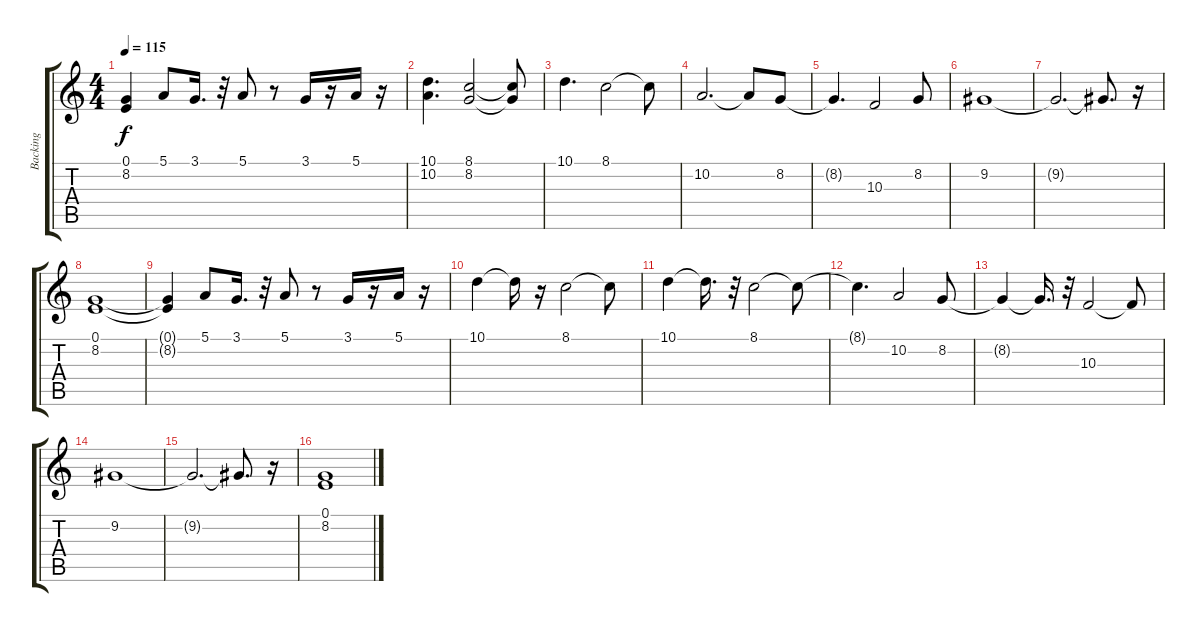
\track ("Backing" "Backing") {instrument rockorgan}
\staff {score tabs}
\tuning (E4 B3 G3 D3 A2 E2) {hide}
\ts (4 4)
\tempo 115
\clef g2
\ks c
(0.1{t} 8.2{t}).4{dy f} 5.1.8 3.1.16{d} r.32 5.1.8 r.8 3.1.16 r.16 5.1.16 r.16 |
(10.1 10.2).4{d} (8.1 8.2).2 (8.1{t} 8.2{t}).8 |
10.1.4{d} 8.1.2 8.1{t}.8 |
10.2.2{d} 10.2{t}.8 8.2.8 |
8.2{t}.4{d} 10.3.2 8.2.8 |
9.2.1 |
9.2{t}.2{d} 9.2{t}.8{d} r.16 |
(0.1 8.2).1 |
(0.1{t} 8.2{t}).4 5.1.8 3.1.16{d} r.32 5.1.8 r.8 3.1.16 r.16 5.1.16 r.16 |
10.1.4 10.1{t}.16 r.16 8.1.2 8.1{t}.8 |
10.1.4 10.1{t}.16{d} r.32 8.1.2 8.1{t}.8 |
8.1{t}.4{d} 10.2.2 8.2.8 |
8.2{t}.4 8.2{t}.16{d} r.32 10.3.2 10.3{t}.8 |
9.2.1 |
9.2{t}.2{d} 9.2{t}.8{d} r.16 |
(0.1 8.2).1
